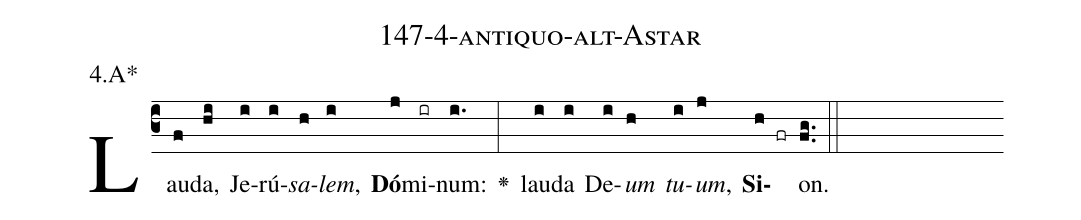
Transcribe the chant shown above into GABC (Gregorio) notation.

name: 147-4-antiquo-alt-Astar;
annotation: 4.A*;
%%
(c3)Lau(f)da,(hi) Je(i)rú(i)<i>sa</i>(h)<i>lem</i>,(i) <b>Dó</b>(j)mi(ir)num:(i.) <v>\greheightstar</v>(:) lau(i)da(i) De(i)<i>um</i>(h) <i>tu</i>(i)<i>um</i>,(j) <b>Si</b>(h fr)on.(fg..) (::)


%E(i) u(h) o(i) u(j) a(h) e.(fg..) (::)
